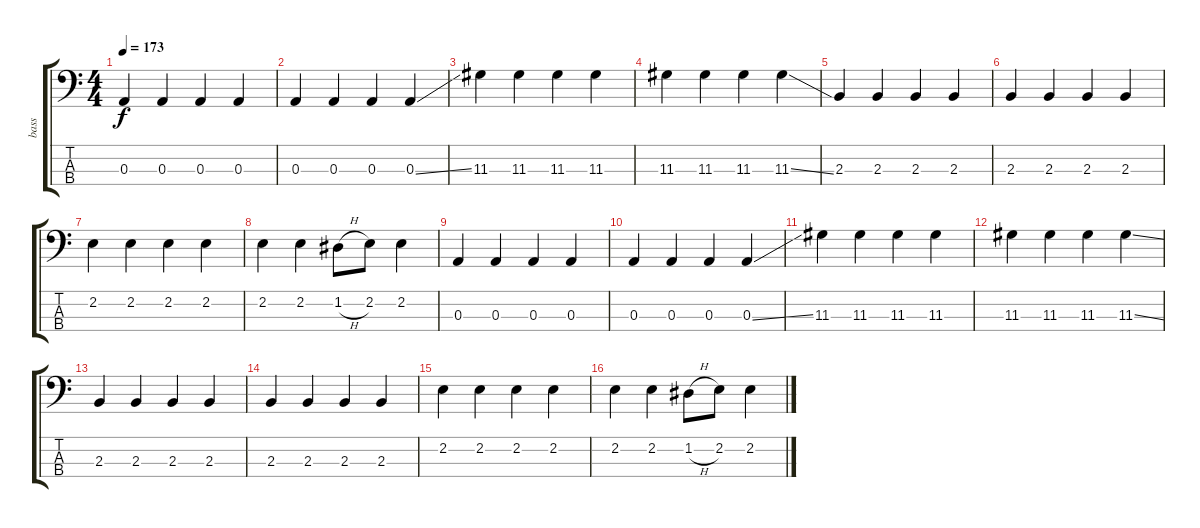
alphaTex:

\track ("bass" "bass") {instrument electricbassfinger}
\staff {score tabs}
\tuning (G2 D2 A1 E1) {hide}
\ts (4 4)
\tempo 173
\clef f4
\ks c
0.3.4{dy f} 0.3.4 0.3.4 0.3.4 |
0.3.4 0.3.4 0.3.4 0.3{ss}.4 |
11.3.4 11.3.4 11.3.4 11.3.4 |
11.3.4 11.3.4 11.3.4 11.3{ss}.4 |
2.3.4 2.3.4 2.3.4 2.3.4 |
2.3.4 2.3.4 2.3.4 2.3.4 |
2.2.4 2.2.4 2.2.4 2.2.4 |
2.2.4 2.2.4 1.2{h}.8 2.2.8 2.2.4 |
0.3.4 0.3.4 0.3.4 0.3.4 |
0.3.4 0.3.4 0.3.4 0.3{ss}.4 |
11.3.4 11.3.4 11.3.4 11.3.4 |
11.3.4 11.3.4 11.3.4 11.3{ss}.4 |
2.3.4 2.3.4 2.3.4 2.3.4 |
2.3.4 2.3.4 2.3.4 2.3.4 |
2.2.4 2.2.4 2.2.4 2.2.4 |
2.2.4 2.2.4 1.2{h}.8 2.2.8 2.2.4
